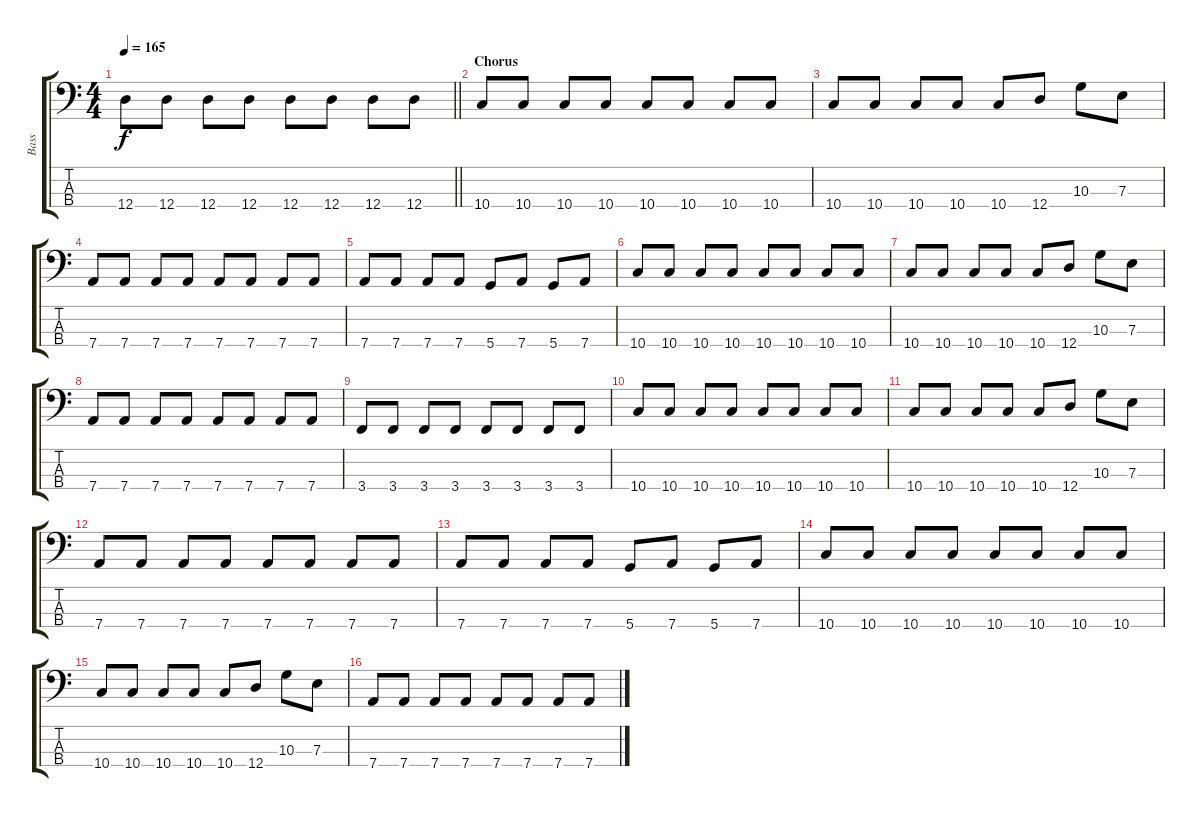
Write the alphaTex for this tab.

\track ("Bass" "Bass") {instrument electricbassfinger}
\staff {score tabs}
\tuning (G2 D2 A1 D1) {hide}
\ts (4 4)
\tempo 165
\clef f4
\barLineRight lightlight
\ks c
12.4.8{dy f} 12.4.8 12.4.8 12.4.8 12.4.8 12.4.8 12.4.8 12.4.8 |
\section ("" "Chorus")
10.4.8 10.4.8 10.4.8 10.4.8 10.4.8 10.4.8 10.4.8 10.4.8 |
10.4.8 10.4.8 10.4.8 10.4.8 10.4.8 12.4.8 10.3.8 7.3.8 |
7.4.8 7.4.8 7.4.8 7.4.8 7.4.8 7.4.8 7.4.8 7.4.8 |
7.4.8 7.4.8 7.4.8 7.4.8 5.4.8 7.4.8 5.4.8 7.4.8 |
10.4.8 10.4.8 10.4.8 10.4.8 10.4.8 10.4.8 10.4.8 10.4.8 |
10.4.8 10.4.8 10.4.8 10.4.8 10.4.8 12.4.8 10.3.8 7.3.8 |
7.4.8 7.4.8 7.4.8 7.4.8 7.4.8 7.4.8 7.4.8 7.4.8 |
3.4.8 3.4.8 3.4.8 3.4.8 3.4.8 3.4.8 3.4.8 3.4.8 |
10.4.8 10.4.8 10.4.8 10.4.8 10.4.8 10.4.8 10.4.8 10.4.8 |
10.4.8 10.4.8 10.4.8 10.4.8 10.4.8 12.4.8 10.3.8 7.3.8 |
7.4.8 7.4.8 7.4.8 7.4.8 7.4.8 7.4.8 7.4.8 7.4.8 |
7.4.8 7.4.8 7.4.8 7.4.8 5.4.8 7.4.8 5.4.8 7.4.8 |
10.4.8 10.4.8 10.4.8 10.4.8 10.4.8 10.4.8 10.4.8 10.4.8 |
10.4.8 10.4.8 10.4.8 10.4.8 10.4.8 12.4.8 10.3.8 7.3.8 |
7.4.8 7.4.8 7.4.8 7.4.8 7.4.8 7.4.8 7.4.8 7.4.8
